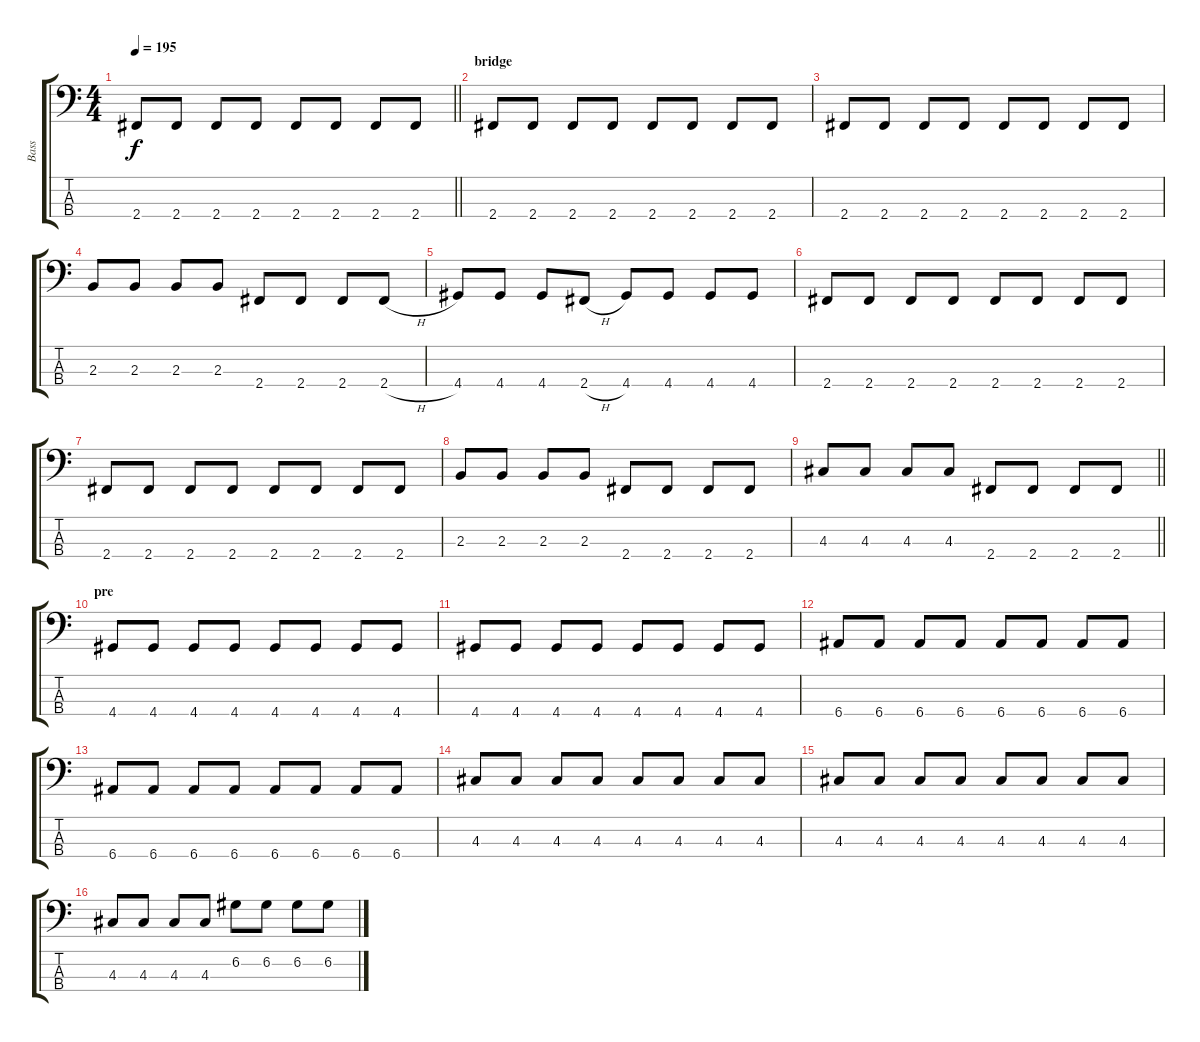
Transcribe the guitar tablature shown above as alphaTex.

\track ("Bass" "Bass") {instrument electricbasspick}
\staff {score tabs}
\tuning (G2 D2 A1 E1) {hide}
\ts (4 4)
\tempo 195
\clef f4
\barLineRight lightlight
\ks c
2.4.8{dy f} 2.4.8 2.4.8 2.4.8 2.4.8 2.4.8 2.4.8 2.4.8 |
\section ("" "bridge")
2.4.8 2.4.8 2.4.8 2.4.8 2.4.8 2.4.8 2.4.8 2.4.8 |
2.4.8 2.4.8 2.4.8 2.4.8 2.4.8 2.4.8 2.4.8 2.4.8 |
2.3.8 2.3.8 2.3.8 2.3.8 2.4.8 2.4.8 2.4.8 2.4{h}.8 |
4.4.8 4.4.8 4.4.8 2.4{h}.8 4.4.8 4.4.8 4.4.8 4.4.8 |
2.4.8 2.4.8 2.4.8 2.4.8 2.4.8 2.4.8 2.4.8 2.4.8 |
2.4.8 2.4.8 2.4.8 2.4.8 2.4.8 2.4.8 2.4.8 2.4.8 |
2.3.8 2.3.8 2.3.8 2.3.8 2.4.8 2.4.8 2.4.8 2.4.8 |
\barLineRight lightlight
4.3.8 4.3.8 4.3.8 4.3.8 2.4.8 2.4.8 2.4.8 2.4.8 |
\section ("" "pre")
4.4.8 4.4.8 4.4.8 4.4.8 4.4.8 4.4.8 4.4.8 4.4.8 |
4.4.8 4.4.8 4.4.8 4.4.8 4.4.8 4.4.8 4.4.8 4.4.8 |
6.4.8 6.4.8 6.4.8 6.4.8 6.4.8 6.4.8 6.4.8 6.4.8 |
6.4.8 6.4.8 6.4.8 6.4.8 6.4.8 6.4.8 6.4.8 6.4.8 |
4.3.8 4.3.8 4.3.8 4.3.8 4.3.8 4.3.8 4.3.8 4.3.8 |
4.3.8 4.3.8 4.3.8 4.3.8 4.3.8 4.3.8 4.3.8 4.3.8 |
4.3.8 4.3.8 4.3.8 4.3.8 6.2.8 6.2.8 6.2.8 6.2.8
